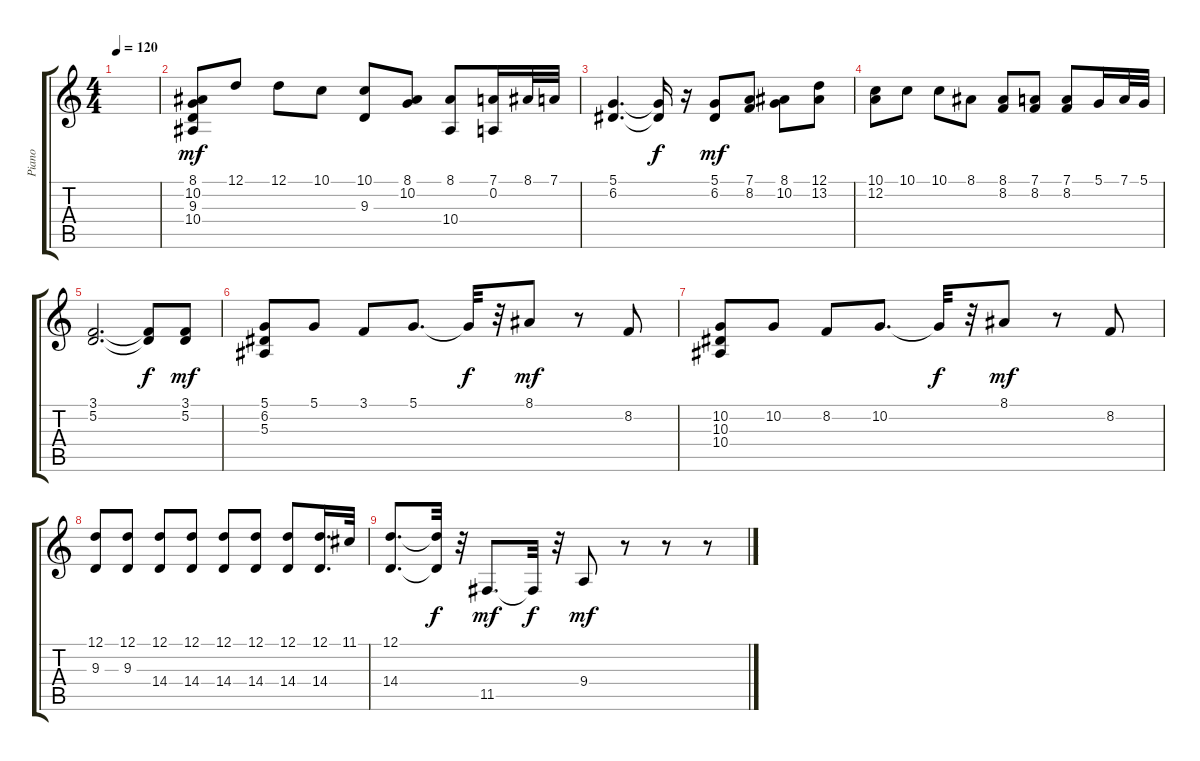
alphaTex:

\track ("Piano" "Piano") {instrument acousticgrandpiano}
\staff {score tabs}
\tuning (D4 A3 F3 C3 G2 D2) {hide}
\ts (4 4)
\tempo 120
\clef g2
\ks c
|
(8.1 10.2 9.3 10.4).8{dy mf} 12.1.8 12.1.8 10.1.8 (10.1 9.3).8 (8.1 10.2).8 (8.1 10.4).8 (7.1 0.2).16 8.1.32 7.1.32 |
(5.1 6.2).4{d} (5.1{t} 6.2{t}).16{dy f} r.16 (5.1 6.2).8{dy mf} (7.1 8.2).8 (8.1 10.2).8 (12.1 13.2).8 |
(10.1 12.2).8 10.1.8 10.1.8 8.1.8 (8.1 8.2).8 (7.1 8.2).8 (7.1 8.2).8 5.1.16 7.1.32 5.1.32 |
(3.1 5.2).2{d} (3.1{t} 5.2{t}).8{dy f} (3.1 5.2).8{dy mf} |
(5.1 6.2 5.3).8 5.1.8 3.1.8 5.1.8{d} 5.1{t}.32{dy f} r.32 8.1.8{dy mf} r.8 8.2.8 |
(10.2 10.3 10.4).8 10.2.8 8.2.8 10.2.8{d} 10.2{t}.32{dy f} r.32 8.1.8{dy mf} r.8 8.2.8 |
(12.1 9.3).8 (12.1 9.3).8 (12.1 14.4).8 (12.1 14.4).8 (12.1 14.4).8 (12.1 14.4).8 (12.1 14.4).8 (12.1 14.4).16{d} 11.1.32 |
(12.1 14.4).8{d txt ""} (12.1{t} 14.4{t}).32{dy f} r.32 11.5.8{d dy mf} 11.5{t}.32{dy f} r.32 9.4.8{dy mf} r.8 r.8 r.8
